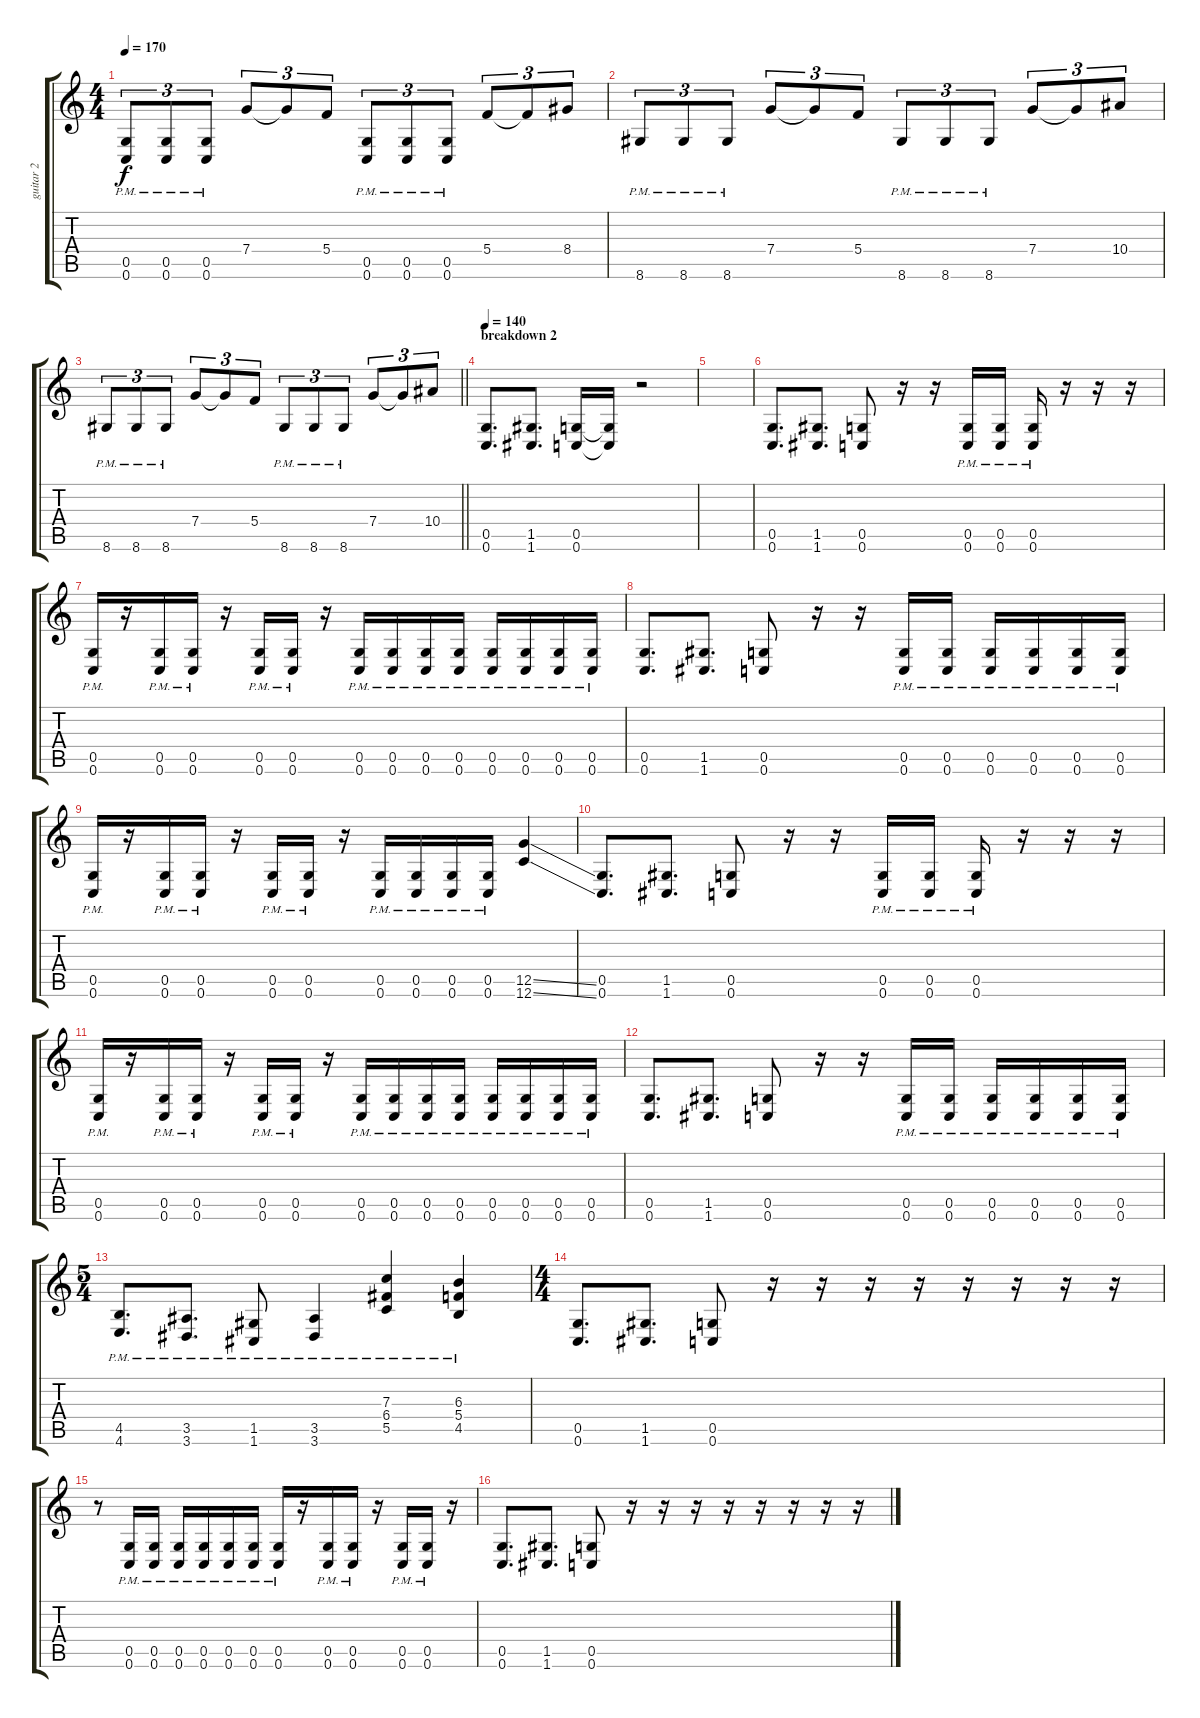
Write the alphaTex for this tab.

\track ("guitar 2" "guitar 2") {instrument distortionguitar}
\staff {score tabs}
\tuning (D4 A3 F3 C3 G2 C2) {hide}
\ts (4 4)
\tempo 170
\clef g2
\ks c
(0.5{pm} 0.6{pm}).8{tu (3 2) dy f instrument distortionguitar} (0.5{pm} 0.6{pm}).8{tu (3 2)} (0.5{pm} 0.6{pm}).8{tu (3 2)} 7.4.8{tu (3 2)} 7.4{t}.8{tu (3 2)} 5.4.8{tu (3 2)} (0.5{pm} 0.6{pm}).8{tu (3 2)} (0.5{pm} 0.6{pm}).8{tu (3 2)} (0.5{pm} 0.6{pm}).8{tu (3 2)} 5.4.8{tu (3 2)} 5.4{t}.8{tu (3 2)} 8.4.8{tu (3 2)} |
8.6{pm}.8{tu (3 2) instrument distortionguitar} 8.6{pm}.8{tu (3 2)} 8.6{pm}.8{tu (3 2)} 7.4.8{tu (3 2)} 7.4{t}.8{tu (3 2)} 5.4.8{tu (3 2)} 8.6{pm}.8{tu (3 2)} 8.6{pm}.8{tu (3 2)} 8.6{pm}.8{tu (3 2)} 7.4.8{tu (3 2)} 7.4{t}.8{tu (3 2)} 10.4.8{tu (3 2)} |
\barLineRight lightlight
8.6{pm}.8{tu (3 2) instrument distortionguitar} 8.6{pm}.8{tu (3 2)} 8.6{pm}.8{tu (3 2)} 7.4.8{tu (3 2)} 7.4{t}.8{tu (3 2)} 5.4.8{tu (3 2)} 8.6{pm}.8{tu (3 2)} 8.6{pm}.8{tu (3 2)} 8.6{pm}.8{tu (3 2)} 7.4.8{tu (3 2)} 7.4{t}.8{tu (3 2)} 10.4.8{tu (3 2)} |
\section ("" "breakdown 2")
\tempo 150
\tempo 140
(0.5 0.6).8{d} (1.5 1.6).8{d} (0.5 0.6).16 (0.5{t} 0.6{t}).16 r.2 |
|
(0.5 0.6).8{d} (1.5 1.6).8{d} (0.5 0.6).8 r.16 r.16 (0.5{pm} 0.6).16 (0.5{pm} 0.6).16 (0.5{pm} 0.6).16 r.16 r.16 r.16 |
(0.5{pm} 0.6).16 r.16 (0.5{pm} 0.6).16 (0.5{pm} 0.6).16 r.16 (0.5{pm} 0.6).16 (0.5{pm} 0.6).16 r.16 (0.5{pm} 0.6).16 (0.5{pm} 0.6).16 (0.5{pm} 0.6).16 (0.5{pm} 0.6).16 (0.5{pm} 0.6).16 (0.5{pm} 0.6).16 (0.5{pm} 0.6).16 (0.5{pm} 0.6).16 |
(0.5 0.6).8{d} (1.5 1.6).8{d} (0.5 0.6).8 r.16 r.16 (0.5{pm} 0.6{pm}).16 (0.5{pm} 0.6{pm}).16 (0.5{pm} 0.6{pm}).16 (0.5{pm} 0.6{pm}).16 (0.5{pm} 0.6{pm}).16 (0.5{pm} 0.6{pm}).16 |
(0.5{pm} 0.6{pm}).16 r.16 (0.5{pm} 0.6{pm}).16 (0.5{pm} 0.6{pm}).16 r.16 (0.5{pm} 0.6{pm}).16 (0.5{pm} 0.6{pm}).16 r.16 (0.5{pm} 0.6{pm}).16 (0.5{pm} 0.6{pm}).16 (0.5{pm} 0.6{pm}).16 (0.5{pm} 0.6{pm}).16 (12.5{ss} 12.6{ss}).4 |
(0.5 0.6).8{d} (1.5 1.6).8{d} (0.5 0.6).8 r.16 r.16 (0.5{pm} 0.6{pm}).16 (0.5{pm} 0.6{pm}).16 (0.5{pm} 0.6{pm}).16 r.16 r.16 r.16 |
(0.5{pm} 0.6{pm}).16 r.16 (0.5{pm} 0.6{pm}).16 (0.5{pm} 0.6{pm}).16 r.16 (0.5{pm} 0.6{pm}).16 (0.5{pm} 0.6{pm}).16 r.16 (0.5{pm} 0.6{pm}).16 (0.5{pm} 0.6{pm}).16 (0.5{pm} 0.6{pm}).16 (0.5{pm} 0.6{pm}).16 (0.5{pm} 0.6{pm}).16 (0.5{pm} 0.6{pm}).16 (0.5{pm} 0.6{pm}).16 (0.5{pm} 0.6{pm}).16 |
(0.5 0.6).8{d} (1.5 1.6).8{d} (0.5 0.6).8 r.16 r.16 (0.5{pm} 0.6{pm}).16 (0.5{pm} 0.6{pm}).16 (0.5{pm} 0.6{pm}).16 (0.5{pm} 0.6{pm}).16 (0.5{pm} 0.6{pm}).16 (0.5{pm} 0.6{pm}).16 |
\ts (5 4)
(4.5{pm} 4.6{pm}).8{d} (3.5{pm} 3.6{pm}).8{d} (1.5{pm} 1.6{pm}).8 (3.5{pm} 3.6{pm}).4 (7.3{pm} 6.4{pm} 5.5{pm}).4 (6.3{pm} 5.4{pm} 4.5{pm}).4 |
\ts (4 4)
(0.5 0.6).8{d} (1.5 1.6).8{d} (0.5 0.6).8 r.16 r.16 r.16 r.16 r.16 r.16 r.16 r.16 |
r.8 (0.5{pm} 0.6{pm}).16 (0.5{pm} 0.6{pm}).16 (0.5{pm} 0.6{pm}).16 (0.5{pm} 0.6{pm}).16 (0.5{pm} 0.6{pm}).16 (0.5{pm} 0.6{pm}).16 (0.5{pm} 0.6{pm}).16 r.16 (0.5{pm} 0.6{pm}).16 (0.5{pm} 0.6{pm}).16 r.16 (0.5{pm} 0.6{pm}).16 (0.5{pm} 0.6{pm}).16 r.16 |
(0.5 0.6).8{d} (1.5 1.6).8{d} (0.5 0.6).8 r.16 r.16 r.16 r.16 r.16 r.16 r.16 r.16
